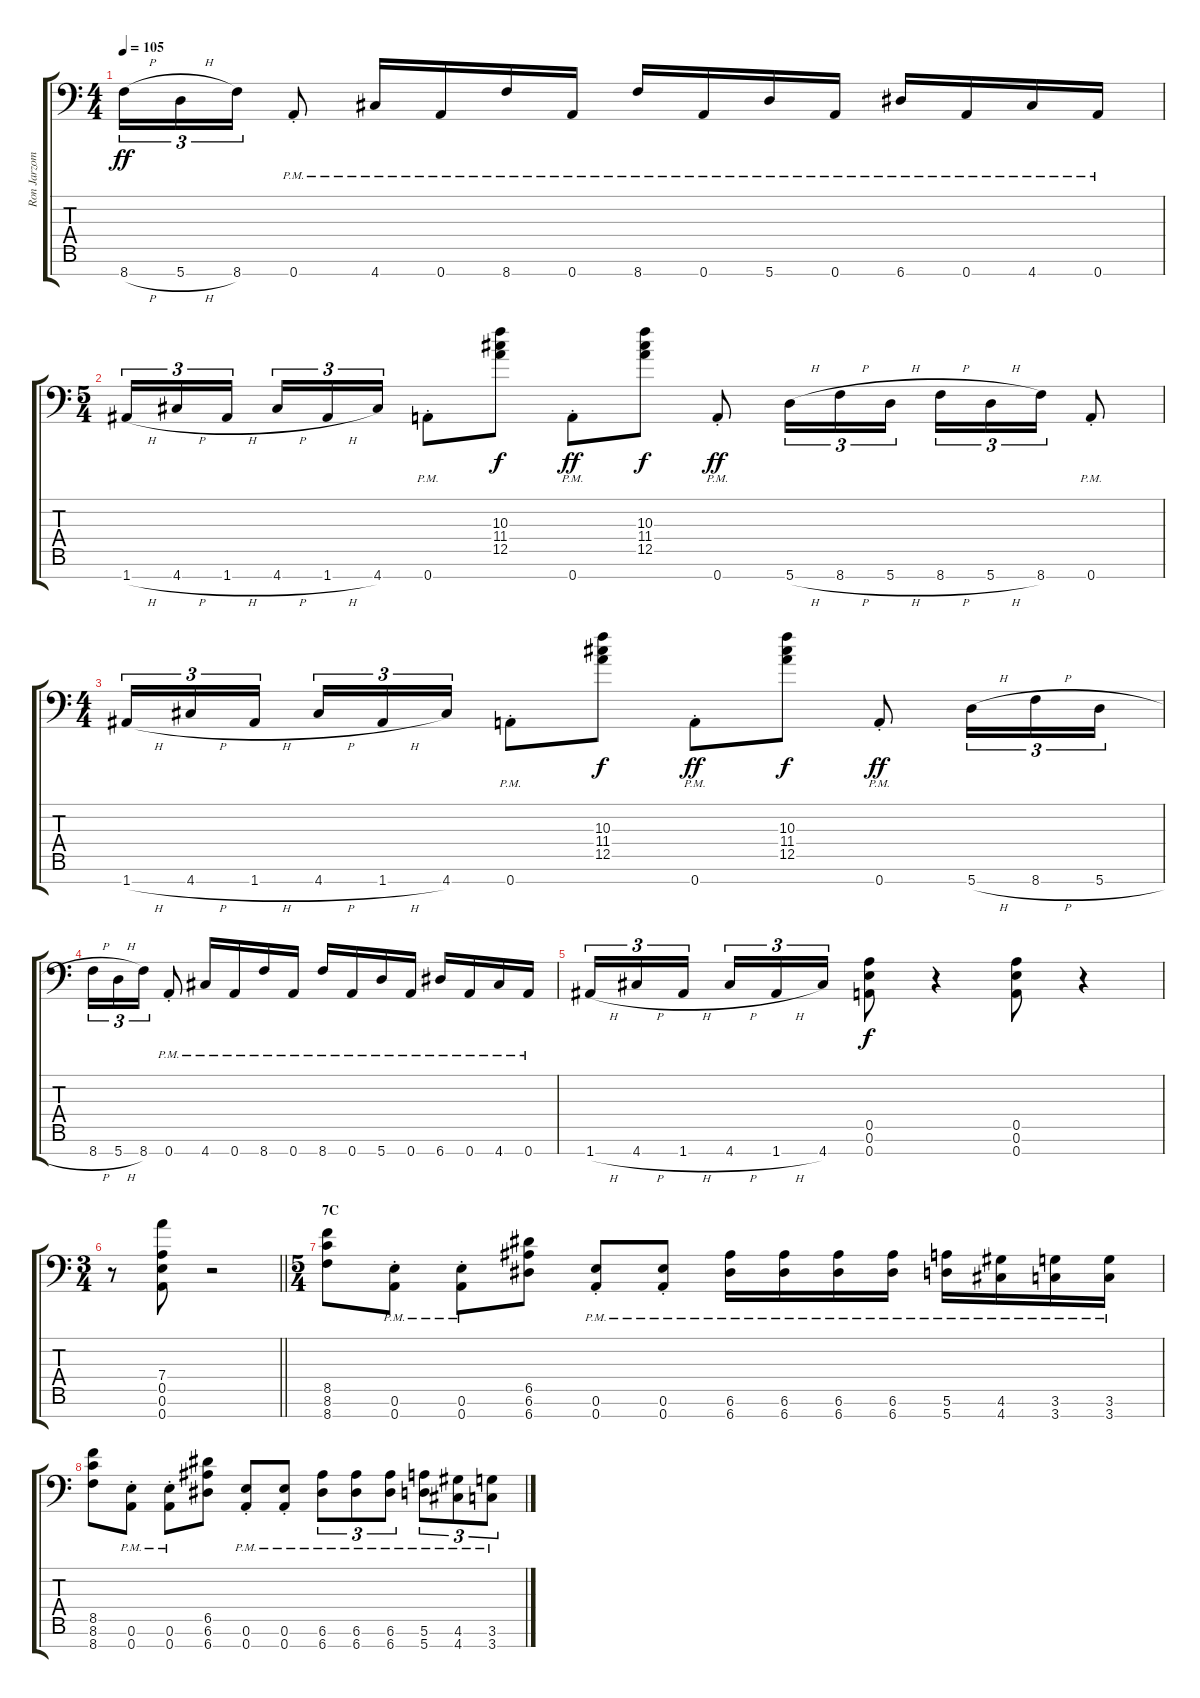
\track ("Ron Jarzombek - Rhythm L" "Ron Jarzom") {instrument distortionguitar}
\staff {score tabs}
\tuning (E4 B3 G3 D3 A2 E2 A1) {hide}
\ts (4 4)
\tempo 105
\clef f4
\ks c
8.7{h}.16{tu (3 2) dy ff} 5.7{h}.16{tu (3 2)} 8.7.16{tu (3 2)} 0.7{pm st}.8 4.7{pm}.16 0.7{pm}.16 8.7{pm}.16 0.7{pm}.16 8.7{pm}.16 0.7{pm}.16 5.7{pm}.16 0.7{pm}.16 6.7{pm}.16 0.7{pm}.16 4.7{pm}.16 0.7{pm}.16 |
\ts (5 4)
1.7{h}.16{tu (3 2)} 4.7{h}.16{tu (3 2)} 1.7{h}.16{tu (3 2) beam splitsecondary} 4.7{h}.16{tu (3 2)} 1.7{h}.16{tu (3 2)} 4.7.16{tu (3 2)} 0.7{pm st}.8 (10.3 11.4 12.5).8{dy f} 0.7{pm st}.8{dy ff} (10.3 11.4 12.5).8{dy f} 0.7{pm st}.8{dy ff} 5.7{h}.16{tu (3 2)} 8.7{h}.16{tu (3 2)} 5.7{h}.16{tu (3 2)} 8.7{h}.16{tu (3 2)} 5.7{h}.16{tu (3 2)} 8.7.16{tu (3 2)} 0.7{pm st}.8 |
\ts (4 4)
1.7{h}.16{tu (3 2)} 4.7{h}.16{tu (3 2)} 1.7{h}.16{tu (3 2) beam splitsecondary} 4.7{h}.16{tu (3 2)} 1.7{h}.16{tu (3 2)} 4.7.16{tu (3 2)} 0.7{pm st}.8 (10.3 11.4 12.5).8{dy f} 0.7{pm st}.8{dy ff} (10.3 11.4 12.5).8{dy f} 0.7{pm st}.8{dy ff} 5.7{h}.16{tu (3 2)} 8.7{h}.16{tu (3 2)} 5.7{h}.16{tu (3 2)} |
8.7{h}.16{tu (3 2)} 5.7{h}.16{tu (3 2)} 8.7.16{tu (3 2)} 0.7{pm st}.8 4.7{pm}.16 0.7{pm}.16 8.7{pm}.16 0.7{pm}.16 8.7{pm}.16 0.7{pm}.16 5.7{pm}.16 0.7{pm}.16 6.7{pm}.16 0.7{pm}.16 4.7{pm}.16 0.7{pm}.16 |
1.7{h}.16{tu (3 2)} 4.7{h}.16{tu (3 2)} 1.7{h}.16{tu (3 2) beam splitsecondary} 4.7{h}.16{tu (3 2)} 1.7{h}.16{tu (3 2)} 4.7.16{tu (3 2)} (0.5 0.6 0.7).8{dy f} r.4 (0.5 0.6 0.7).8 r.4 |
\ts (3 4)
\barLineRight lightlight
r.8 (7.4 0.5 0.6 0.7).8 r.2 |
\ts (5 4)
\section ("" "7C")
(8.5 8.6 8.7).8 (0.6{pm st} 0.7{pm st}).8 (0.6{pm st} 0.7{pm st}).8 (6.5 6.6 6.7).8 (0.6{pm st} 0.7{pm st}).8 (0.6{pm st} 0.7{pm st}).8 (6.6{pm} 6.7{pm}).16 (6.6{pm} 6.7{pm}).16 (6.6{pm} 6.7{pm}).16 (6.6{pm} 6.7{pm}).16 (5.6{pm} 5.7{pm}).16 (4.6{pm} 4.7{pm}).16 (3.6{pm} 3.7{pm}).16 (3.6{pm} 3.7{pm}).16 |
(8.5 8.6 8.7).8 (0.6{pm st} 0.7{pm st}).8 (0.6{pm st} 0.7{pm st}).8 (6.5 6.6 6.7).8 (0.6{pm st} 0.7{pm st}).8 (0.6{pm st} 0.7{pm st}).8 (6.6{pm} 6.7{pm}).8{tu (3 2)} (6.6{pm} 6.7{pm}).8{tu (3 2)} (6.6{pm} 6.7{pm}).8{tu (3 2)} (5.6{pm} 5.7{pm}).8{tu (3 2)} (4.6{pm} 4.7{pm}).8{tu (3 2)} (3.6{pm} 3.7{pm}).8{tu (3 2)}
